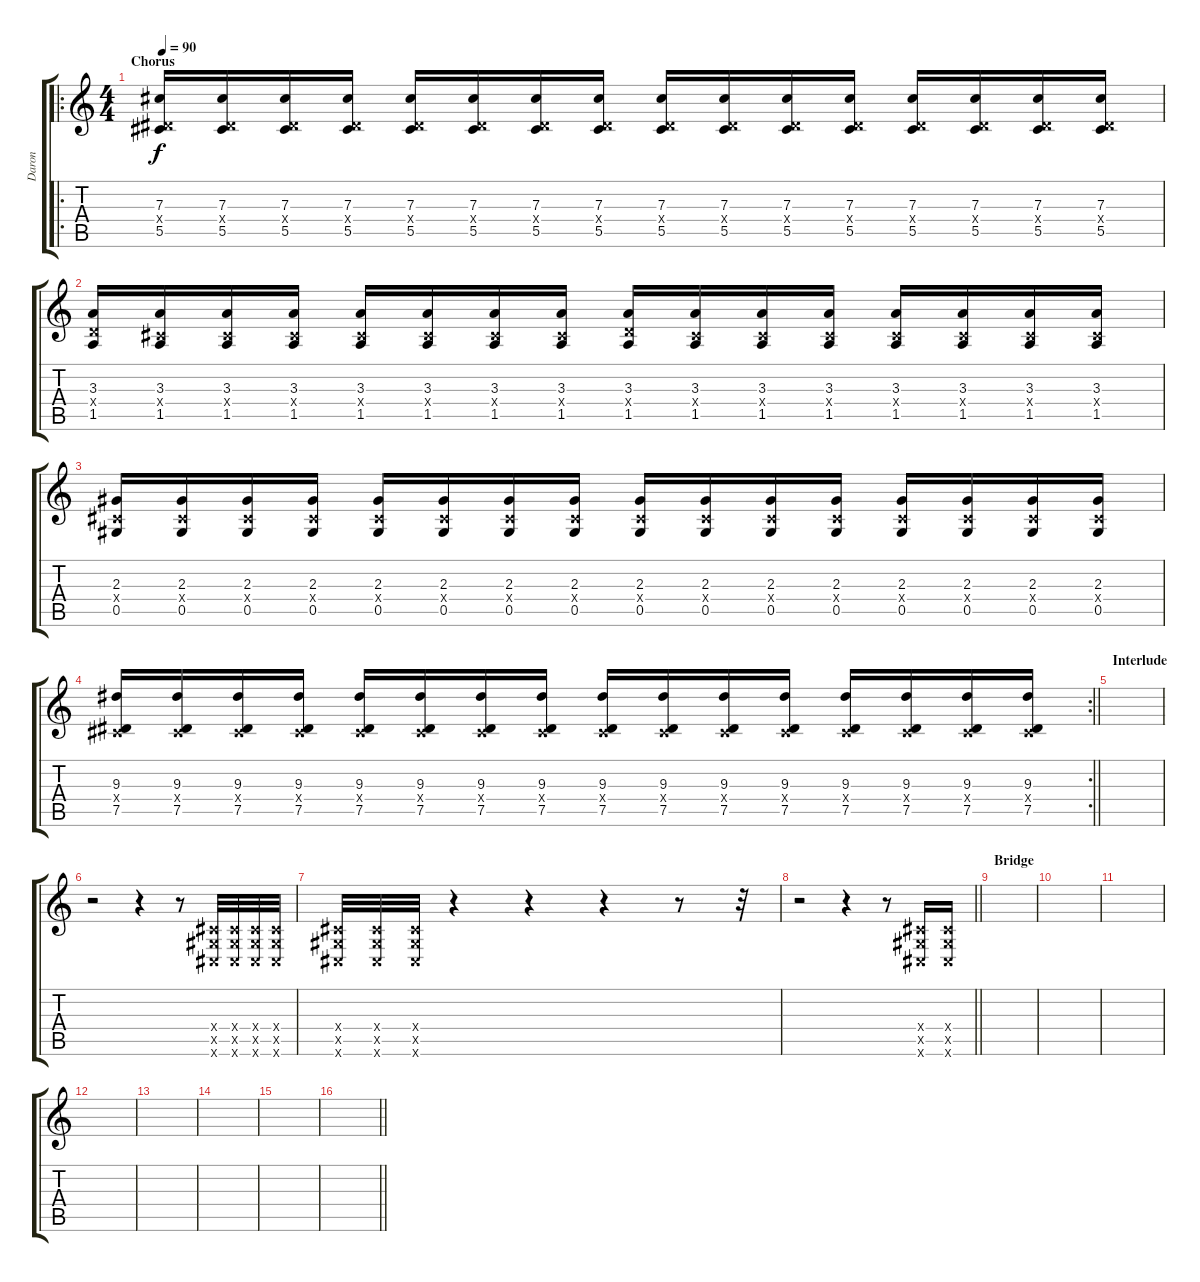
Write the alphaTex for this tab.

\track ("Daron" "Daron") {instrument overdrivenguitar}
\staff {score tabs}
\tuning (Eb4 Bb3 Gb3 Db3 Ab2 Db2) {hide}
\ro
\ts (4 4)
\section ("" "Chorus")
\tempo 90
\clef g2
\ks c
(7.3 2.4{x} 5.5).16{dy f} (7.3 2.4{x} 5.5).16 (7.3 2.4{x} 5.5).16 (7.3 2.4{x} 5.5).16 (7.3 2.4{x} 5.5).16 (7.3 2.4{x} 5.5).16 (7.3 2.4{x} 5.5).16 (7.3 2.4{x} 5.5).16 (7.3 2.4{x} 5.5).16 (7.3 2.4{x} 5.5).16 (7.3 2.4{x} 5.5).16 (7.3 2.4{x} 5.5).16 (7.3 2.4{x} 5.5).16 (7.3 2.4{x} 5.5).16 (7.3 2.4{x} 5.5).16 (7.3 2.4{x} 5.5).16 |
(3.3 1.4{x} 1.5).16 (3.3 0.4{x} 1.5).16 (3.3 0.4{x} 1.5).16 (3.3 0.4{x} 1.5).16 (3.3 0.4{x} 1.5).16 (3.3 0.4{x} 1.5).16 (3.3 0.4{x} 1.5).16 (3.3 0.4{x} 1.5).16 (3.3 1.4{x} 1.5).16 (3.3 0.4{x} 1.5).16 (3.3 0.4{x} 1.5).16 (3.3 0.4{x} 1.5).16 (3.3 0.4{x} 1.5).16 (3.3 0.4{x} 1.5).16 (3.3 0.4{x} 1.5).16 (3.3 0.4{x} 1.5).16 |
(2.3 0.4{x} 0.5).16 (2.3 0.4{x} 0.5).16 (2.3 0.4{x} 0.5).16 (2.3 0.4{x} 0.5).16 (2.3 0.4{x} 0.5).16 (2.3 0.4{x} 0.5).16 (2.3 0.4{x} 0.5).16 (2.3 0.4{x} 0.5).16 (2.3 0.4{x} 0.5).16 (2.3 0.4{x} 0.5).16 (2.3 0.4{x} 0.5).16 (2.3 0.4{x} 0.5).16 (2.3 0.4{x} 0.5).16 (2.3 0.4{x} 0.5).16 (2.3 0.4{x} 0.5).16 (2.3 0.4{x} 0.5).16 |
\rc 2
\barLineRight lightlight
(9.3 0.4{x} 7.5).16 (9.3 0.4{x} 7.5).16 (9.3 0.4{x} 7.5).16 (9.3 0.4{x} 7.5).16 (9.3 0.4{x} 7.5).16 (9.3 0.4{x} 7.5).16 (9.3 0.4{x} 7.5).16 (9.3 0.4{x} 7.5).16 (9.3 0.4{x} 7.5).16 (9.3 0.4{x} 7.5).16 (9.3 0.4{x} 7.5).16 (9.3 0.4{x} 7.5).16 (9.3 0.4{x} 7.5).16 (9.3 0.4{x} 7.5).16 (9.3 0.4{x} 7.5).16 (9.3 0.4{x} 7.5).16 |
\section ("" "Interlude")
|
r.2 r.4 r.8 (0.4{x} 0.5{x} 0.6{x}).32 (0.4{x} 0.5{x} 0.6{x}).32 (0.4{x} 0.5{x} 0.6{x}).32 (0.4{x} 0.5{x} 0.6{x}).32 |
(0.4{x} 0.5{x} 0.6{x}).32 (0.4{x} 0.5{x} 0.6{x}).32 (0.4{x} 0.5{x} 0.6{x}).32 r.4 r.4 r.4 r.8 r.32 |
\barLineRight lightlight
r.2 r.4 r.8 (0.4{x} 0.5{x} 0.6{x}).16 (0.4{x} 0.5{x} 0.6{x}).16 |
\section ("" "Bridge")
|
|
|
|
|
|
|
\barLineRight lightlight
